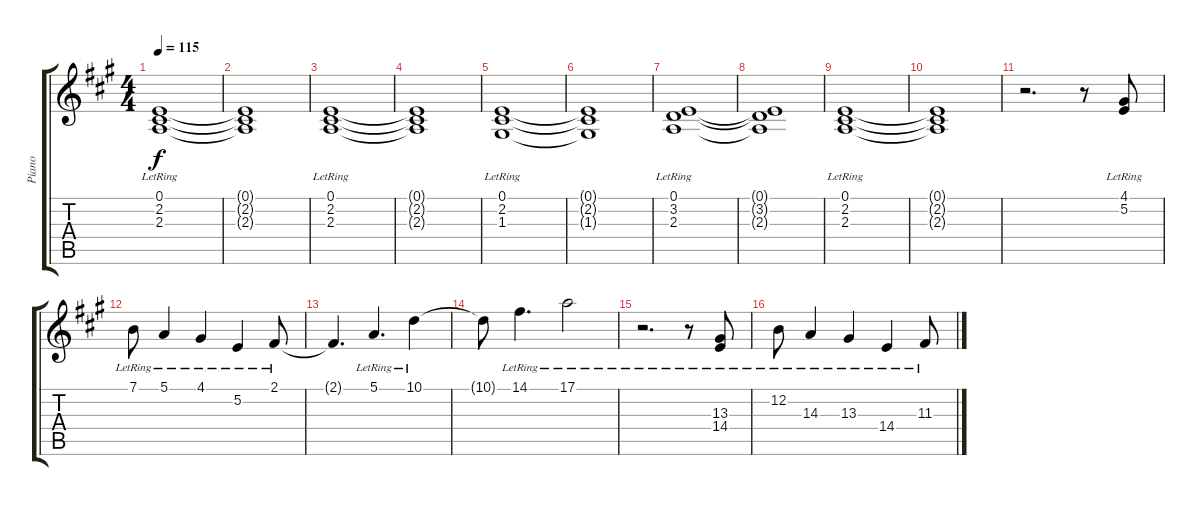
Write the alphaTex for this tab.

\track ("Piano" "Piano") {instrument electricgrandpiano}
\staff {score tabs}
\tuning (E4 B3 G3 D3 A2 E2) {hide}
\ts (4 4)
\tempo 115
\clef g2
\ks a
(0.1{lr} 2.2{lr} 2.3{lr}).1{dy f} |
(0.1{t} 2.2{t} 2.3{t}).1 |
(0.1{lr} 2.2{lr} 2.3{lr}).1 |
(0.1{t} 2.2{t} 2.3{t}).1 |
(0.1{lr} 2.2{lr} 1.3{lr}).1 |
(0.1{t} 2.2{t} 1.3{t}).1 |
(0.1{lr} 3.2{lr} 2.3{lr}).1 |
(0.1{t} 3.2{t} 2.3{t}).1 |
(0.1{lr} 2.2{lr} 2.3{lr}).1 |
(0.1{t} 2.2{t} 2.3{t}).1 |
r.2{d} r.8 (4.1{lr} 5.2{lr}).8 |
7.1{lr}.8 5.1{lr}.4 4.1{lr}.4 5.2{lr}.4 2.1{lr}.8 |
2.1{t}.4{d} 5.1{lr}.4{d} 10.1{lr}.4 |
10.1{t}.8 14.1{lr}.4{d} 17.1{lr}.2 |
r.2{d} r.8 (13.3{lr} 14.4{lr}).8 |
12.2{lr}.8 14.3{lr}.4 13.3{lr}.4 14.4{lr}.4 11.3{lr}.8
